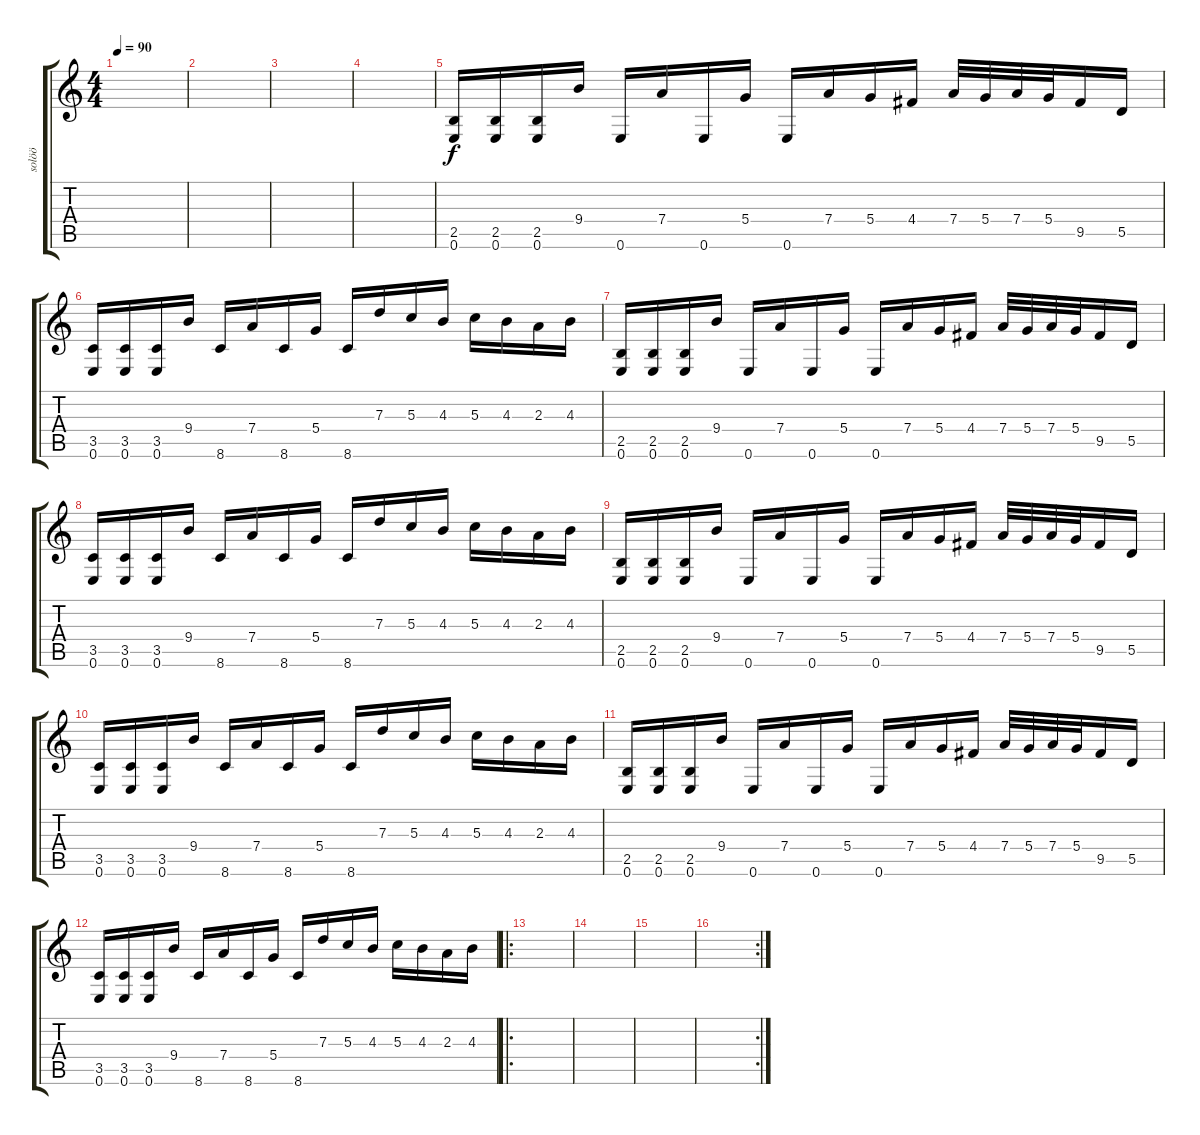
\track ("solöö" "solöö") {instrument overdrivenguitar}
\staff {score tabs}
\tuning (E4 B3 G3 D3 A2 E2) {hide}
\ts (4 4)
\tempo 90
\clef g2
\ks c
|
|
|
|
(2.5 0.6).16 (2.5 0.6).16 (2.5 0.6).16 9.4.16 0.6.16 7.4.16 0.6.16 5.4.16 0.6.16 7.4.16 5.4.16 4.4.16 7.4.32 5.4.32 7.4.32 5.4.32 9.5.16 5.5.16 |
(3.5 0.6).16 (3.5 0.6).16 (3.5 0.6).16 9.4.16 8.6.16 7.4.16 8.6.16 5.4.16 8.6.16 7.3.16 5.3.16 4.3.16 5.3.16 4.3.16 2.3.16 4.3.16 |
(2.5 0.6).16 (2.5 0.6).16 (2.5 0.6).16 9.4.16 0.6.16 7.4.16 0.6.16 5.4.16 0.6.16 7.4.16 5.4.16 4.4.16 7.4.32 5.4.32 7.4.32 5.4.32 9.5.16 5.5.16 |
(3.5 0.6).16 (3.5 0.6).16 (3.5 0.6).16 9.4.16 8.6.16 7.4.16 8.6.16 5.4.16 8.6.16 7.3.16 5.3.16 4.3.16 5.3.16 4.3.16 2.3.16 4.3.16 |
(2.5 0.6).16 (2.5 0.6).16 (2.5 0.6).16 9.4.16 0.6.16 7.4.16 0.6.16 5.4.16 0.6.16 7.4.16 5.4.16 4.4.16 7.4.32 5.4.32 7.4.32 5.4.32 9.5.16 5.5.16 |
(3.5 0.6).16 (3.5 0.6).16 (3.5 0.6).16 9.4.16 8.6.16 7.4.16 8.6.16 5.4.16 8.6.16 7.3.16 5.3.16 4.3.16 5.3.16 4.3.16 2.3.16 4.3.16 |
(2.5 0.6).16 (2.5 0.6).16 (2.5 0.6).16 9.4.16 0.6.16 7.4.16 0.6.16 5.4.16 0.6.16 7.4.16 5.4.16 4.4.16 7.4.32 5.4.32 7.4.32 5.4.32 9.5.16 5.5.16 |
(3.5 0.6).16 (3.5 0.6).16 (3.5 0.6).16 9.4.16 8.6.16 7.4.16 8.6.16 5.4.16 8.6.16 7.3.16 5.3.16 4.3.16 5.3.16 4.3.16 2.3.16 4.3.16 |
\ro
|
|
|
\rc 2
